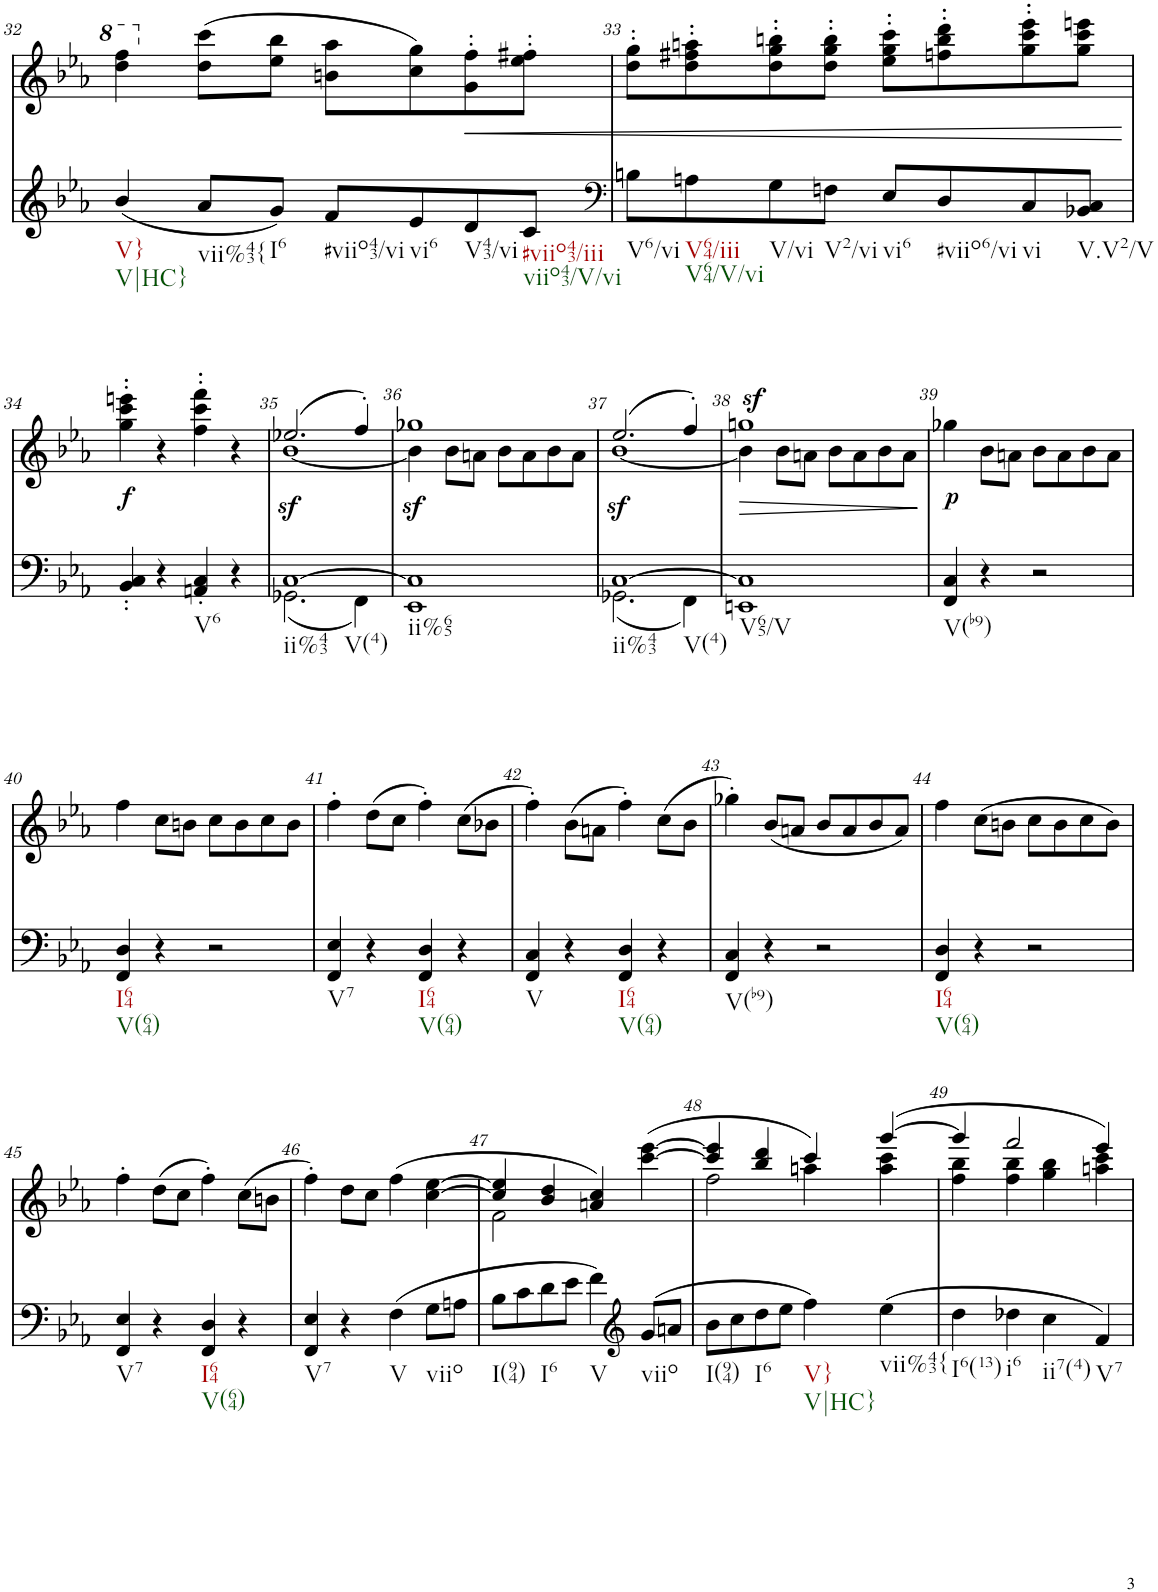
**kern	**kern	**text	**dynam
*part2	*part1	*part1	*part1
*staff2	*staff1	*staff1	*staff1
*I"piano	*I"piano	*	*
*I'Pno	*I'Pno	*	*
!!LO:PB:g=z
*clefG2	*clefG2	*	*
*k[b-e-a-]	*k[b-e-a-]	*	*
*E-:	*E-:	*	*
*M2/2	*M2/2	*	*
*met(c|)	*met(c|)	*	*
=32	=32	=32	=32
!LO:TX:b:t=V}	!	!	!
!LO:TX:b:t=V|HC}	!	!	!
(4b-/	4ddd\ 4fff\	.	.
!LO:TX:b:t=vii%43{	!	!	!
8a-/L	(8dd\ 8ccc\L	.	.
!LO:TX:b:t=I6	!	!	!
8g/J)	8ee-\ 8bb-\J	.	.
!LO:TX:b:t=#viio43/vi	!	!	!
8f/L	8bn\ 8aa-\L	.	.
!LO:TX:b:t=vi6	!	!	!
8e-/	8cc\ 8gg\)	.	.
!LO:TX:b:t=V43/vi	!	!	!
!	!	!	!LO:HP:b
8d/	8g\' 8ff\'	.	<
!LO:TX:b:t=#viio43/iii	!	!	!
!LO:TX:b:t=viio43/V/vi	!	!	!
8c/J	8ee-\' 8ff#X\'J	.	.
=33	=33	=33	=33
*clefF4	*	*	*
!LO:TX:b:t=V6/vi	!	!	!
8Bn\L	8dd\' 8gg\'L	.	.
!LO:TX:b:t=V64/iii	!	!	!
!LO:TX:b:t=V64/V/vi	!	!	!
8An\	8dd\' 8ff#X\' 8aan\'	.	.
!LO:TX:b:t=V/vi	!	!	!
8G\	8dd\' 8gg\' 8bbn\'	.	.
!LO:TX:b:t=V2/vi	!	!	!
8Fn\J	8dd\' 8gg\' 8bb\'J	.	.
!LO:TX:b:t=vi6	!	!	!
8E-/L	8ee-\' 8gg\' 8ccc\'L	.	.
!LO:TX:b:t=#viio6/vi	!	!	!
8D/	8ffn\' 8bb\' 8ddd\'	.	.
!LO:TX:b:t=vi	!	!	!
8C/	8gg\' 8ccc\' 8eee-\'	.	.
!LO:TX:b:t=V.V2/V	!	!	!
8BB-X/ 8C/J	8gg\ 8ccc\ 8eeen\J	.	.
.	.	.	[
!!LO:LB:g=z
=34	=34	=34	=34
!	!	!LO:LY:b	!
4BB-/' 4C/'	4gg\' 4ccc\' 4eeen\'	.	.
4r	4r	.	.
!LO:TX:b:t=V6	!	!	!
4AAn/' 4C/'	4ff\' 4ccc\' 4fff\'	.	.
4r	4r	.	.
=35	=35	=35	=35
*^	*^	*	*
!LO:TX:b:t=ii%43	!	!	!	!	!
!LO:TX:b:t=V(4)	!	!	!	!	!
!	!	!	!	!	!LO:DY:b
[1C	(2.GG-X\	(2.ee-X/	[1b-	.	sf
.	4FF\)	4ff'/)	.	.	.
=36	=36	=36	=36	=36	=36
!LO:TX:b:t=ii%65	!	!	!	!	!
!	!	!	!	!	!LO:DY:b
*v	*v	*	*	*	*
1EE- 1C]	1gg-X	4b-\]	.	sf
.	.	8b-\L	.	.
.	.	8an\J	.	.
.	.	8b-\L	.	.
.	.	8a\	.	.
.	.	8b-\	.	.
.	.	8a\J	.	.
=37	=37	=37	=37	=37
*^	*	*	*	*
!LO:TX:b:t=ii%43	!	!	!	!	!
!LO:TX:b:t=V(4)	!	!	!	!	!
!	!	!	!	!	!LO:DY:b
[1C	(2.GG-X\	(2.ee-/	[1b-	.	sf
.	4FF\)	4ff'/)	.	.	.
=38	=38	=38	=38	=38	=38
!LO:TX:b:t=V65/V	!	!	!	!	!
!	!	!	!	!	!LO:HP:b
!	!	!	!	!	!LO:DY:n=1:a
*v	*v	*	*	*	*
1EEn 1C]	1ggn	4b-\]	.	> sf
.	.	8b-\L	.	.
.	.	8an\J	.	.
.	.	8b-\L	.	.
.	.	8a\	.	.
.	.	8b-\	.	.
.	.	8a\J	.	.
*	*v	*v	*	*
.	.	.	]
=39	=39	=39	=39
!LO:TX:b:t=V(b9)	!	!	!
!	!	!LO:LY:b	!
4FF/ 4C/	4gg-X\	.	.
4r	8b-\L	.	.
.	8an\J	.	.
2r	8b-\L	.	.
.	8a\	.	.
.	8b-\	.	.
.	8a\J	.	.
!!LO:LB:g=z
=40	=40	=40	=40
!LO:TX:b:t=I64	!	!	!
!LO:TX:b:t=V(64)	!	!	!
4FF/ 4D/	4ff\	.	.
4r	8cc\L	.	.
.	8bn\J	.	.
2r	8cc\L	.	.
.	8b\	.	.
.	8cc\	.	.
.	8b\J	.	.
=41	=41	=41	=41
!LO:TX:b:t=V7	!	!	!
4FF/ 4E-/	4ff'\	.	.
4r	(8dd\L	.	.
.	8cc\J	.	.
!LO:TX:b:t=I64	!	!	!
!LO:TX:b:t=V(64)	!	!	!
4FF/ 4D/	4ff'\)	.	.
4r	(8cc\L	.	.
.	8b-X\J	.	.
=42	=42	=42	=42
!LO:TX:b:t=V	!	!	!
4FF/ 4C/	4ff'\)	.	.
4r	(8b-\L	.	.
.	8an\J	.	.
!LO:TX:b:t=I64	!	!	!
!LO:TX:b:t=V(64)	!	!	!
4FF/ 4D/	4ff'\)	.	.
4r	(8cc\L	.	.
.	8b-\J	.	.
=43	=43	=43	=43
!LO:TX:b:t=V(b9)	!	!	!
4FF/ 4C/	4gg-X'\)	.	.
4r	(8b-/L	.	.
.	8an/J	.	.
2r	8b-/L	.	.
.	8a/	.	.
.	8b-/	.	.
.	8a/J)	.	.
=44	=44	=44	=44
!LO:TX:b:t=I64	!	!	!
!LO:TX:b:t=V(64)	!	!	!
4FF/ 4D/	4ff\	.	.
4r	(8cc\L	.	.
.	8bn\J	.	.
2r	8cc\L	.	.
.	8b\	.	.
.	8cc\	.	.
.	8b\J)	.	.
!!LO:LB:g=z
=45	=45	=45	=45
!LO:TX:b:t=V7	!	!	!
4FF/ 4E-/	4ff'\	.	.
4r	(8dd\L	.	.
.	8cc\J	.	.
!LO:TX:b:t=I64	!	!	!
!LO:TX:b:t=V(64)	!	!	!
4FF/ 4D/	4ff'\)	.	.
4r	(8cc\L	.	.
.	8bn\J	.	.
=46	=46	=46	=46
!LO:TX:b:t=V7	!	!	!
4FF/ 4E-/	4ff'\)	.	.
4r	8dd\L	.	.
.	8cc\J	.	.
!LO:TX:b:t=V	!	!	!
(4F\	(4ff\	.	.
!LO:TX:b:t=viio	!	!	!
8G\L	[>4cc\ [>4ee-\	.	.
8An\J	.	.	.
=47	=47	=47	=47
*	*^	*	*
!LO:TX:b:t=I(94)	!	!	!	!
8B-\L	4cc/] 4ee-/]	2f\	.	.
8c\	.	.	.	.
!LO:TX:b:t=I6	!	!	!	!
8d\	4b-/ 4dd/	.	.	.
8e-\J	.	.	.	.
!LO:TX:b:t=V	!	!	!	!
4f\)	4an/ 4cc/)	2ryy	.	.
*clefG2	*	*	*	*
!LO:TX:b:t=viio	!	!	!	!
(>8g/L	(>[>4ccc\ [>4eee-\	.	.	.
8an/J	.	.	.	.
=48	=48	=48	=48	=48
!LO:TX:b:t=I(94)	!	!	!	!
8b-\L	4ccc/] 4eee-/]	2ff\	.	.
8cc\	.	.	.	.
!LO:TX:b:t=I6	!	!	!	!
8dd\	4bb-/ 4ddd/	.	.	.
8ee-\J	.	.	.	.
!LO:TX:b:t=V}	!	!	!	!
!LO:TX:b:t=V|HC}	!	!	!	!
4ff\)	4ccc/)	4aan\	.	.
!LO:TX:b:t=vii%43{	!	!	!	!
(4ee-\	([4ggg/	4aa\ 4ccc\	.	.
=49	=49	=49	=49	=49
!LO:TX:b:t=I6(13)	!	!	!	!
4dd\	4ggg/]	4ff\ 4bb-\	.	.
!LO:TX:b:t=i6	!	!	!	!
4dd-X\	2fff/	4ff\ 4bb-\	.	.
!LO:TX:b:t=ii7(4)	!	!	!	!
4cc\	.	4gg\ 4bb-\	.	.
!LO:TX:b:t=V7	!	!	!	!
4f/)	4eee-/)	4aan\ 4ccc\	.	.
*	*v	*v	*	*
=	=	=	=
*-	*-	*-	*-
